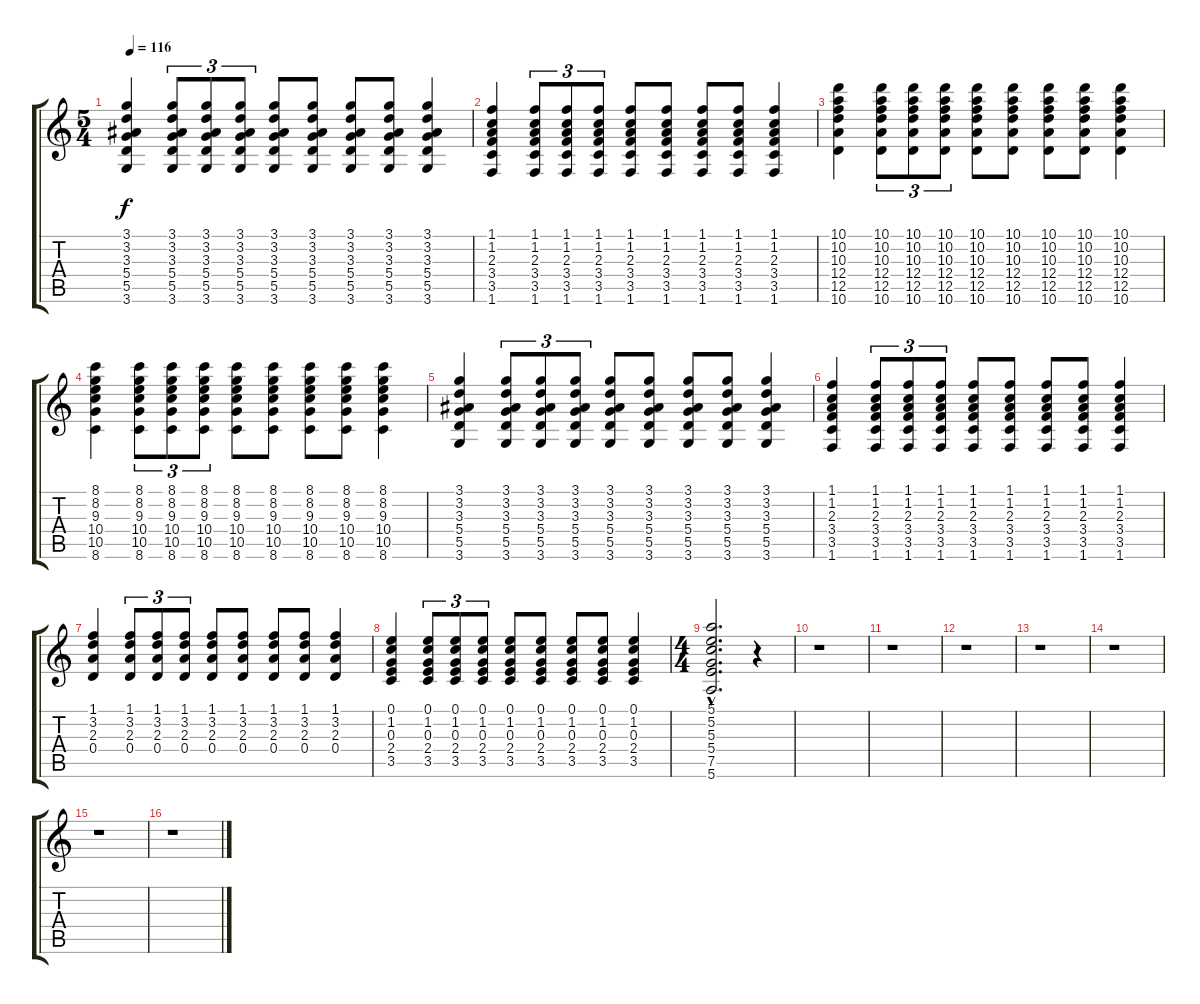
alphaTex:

\track "" {instrument distortionguitar}
\staff {score tabs}
\tuning (E4 B3 G3 D3 A2 E2) {hide}
\ts (5 4)
\tempo 116
\clef g2
\ks c
(3.1 3.2 3.3 5.4 5.5 3.6).4{dy f instrument distortionguitar} (3.1 3.2 3.3 5.4 5.5 3.6).8{tu (3 2)} (3.1 3.2 3.3 5.4 5.5 3.6).8{tu (3 2)} (3.1 3.2 3.3 5.4 5.5 3.6).8{tu (3 2)} (3.1 3.2 3.3 5.4 5.5 3.6).8 (3.1 3.2 3.3 5.4 5.5 3.6).8 (3.1 3.2 3.3 5.4 5.5 3.6).8 (3.1 3.2 3.3 5.4 5.5 3.6).8 (3.1 3.2 3.3 5.4 5.5 3.6).4 |
(1.1 1.2 2.3 3.4 3.5 1.6).4 (1.1 1.2 2.3 3.4 3.5 1.6).8{tu (3 2)} (1.1 1.2 2.3 3.4 3.5 1.6).8{tu (3 2)} (1.1 1.2 2.3 3.4 3.5 1.6).8{tu (3 2)} (1.1 1.2 2.3 3.4 3.5 1.6).8 (1.1 1.2 2.3 3.4 3.5 1.6).8 (1.1 1.2 2.3 3.4 3.5 1.6).8 (1.1 1.2 2.3 3.4 3.5 1.6).8 (1.1 1.2 2.3 3.4 3.5 1.6).4 |
(10.1 10.2 10.3 12.4 12.5 10.6).4 (10.1 10.2 10.3 12.4 12.5 10.6).8{tu (3 2)} (10.1 10.2 10.3 12.4 12.5 10.6).8{tu (3 2)} (10.1 10.2 10.3 12.4 12.5 10.6).8{tu (3 2)} (10.1 10.2 10.3 12.4 12.5 10.6).8 (10.1 10.2 10.3 12.4 12.5 10.6).8 (10.1 10.2 10.3 12.4 12.5 10.6).8 (10.1 10.2 10.3 12.4 12.5 10.6).8 (10.1 10.2 10.3 12.4 12.5 10.6).4 |
(8.1 8.2 9.3 10.4 10.5 8.6).4 (8.1 8.2 9.3 10.4 10.5 8.6).8{tu (3 2)} (8.1 8.2 9.3 10.4 10.5 8.6).8{tu (3 2)} (8.1 8.2 9.3 10.4 10.5 8.6).8{tu (3 2)} (8.1 8.2 9.3 10.4 10.5 8.6).8 (8.1 8.2 9.3 10.4 10.5 8.6).8 (8.1 8.2 9.3 10.4 10.5 8.6).8 (8.1 8.2 9.3 10.4 10.5 8.6).8 (8.1 8.2 9.3 10.4 10.5 8.6).4 |
(3.1 3.2 3.3 5.4 5.5 3.6).4 (3.1 3.2 3.3 5.4 5.5 3.6).8{tu (3 2)} (3.1 3.2 3.3 5.4 5.5 3.6).8{tu (3 2)} (3.1 3.2 3.3 5.4 5.5 3.6).8{tu (3 2)} (3.1 3.2 3.3 5.4 5.5 3.6).8 (3.1 3.2 3.3 5.4 5.5 3.6).8 (3.1 3.2 3.3 5.4 5.5 3.6).8 (3.1 3.2 3.3 5.4 5.5 3.6).8 (3.1 3.2 3.3 5.4 5.5 3.6).4 |
(1.1 1.2 2.3 3.4 3.5 1.6).4 (1.1 1.2 2.3 3.4 3.5 1.6).8{tu (3 2)} (1.1 1.2 2.3 3.4 3.5 1.6).8{tu (3 2)} (1.1 1.2 2.3 3.4 3.5 1.6).8{tu (3 2)} (1.1 1.2 2.3 3.4 3.5 1.6).8 (1.1 1.2 2.3 3.4 3.5 1.6).8 (1.1 1.2 2.3 3.4 3.5 1.6).8 (1.1 1.2 2.3 3.4 3.5 1.6).8 (1.1 1.2 2.3 3.4 3.5 1.6).4 |
(1.1 3.2 2.3 0.4).4 (1.1 3.2 2.3 0.4).8{tu (3 2)} (1.1 3.2 2.3 0.4).8{tu (3 2)} (1.1 3.2 2.3 0.4).8{tu (3 2)} (1.1 3.2 2.3 0.4).8 (1.1 3.2 2.3 0.4).8 (1.1 3.2 2.3 0.4).8 (1.1 3.2 2.3 0.4).8 (1.1 3.2 2.3 0.4).4 |
(0.1 1.2 0.3 2.4 3.5).4 (0.1 1.2 0.3 2.4 3.5).8{tu (3 2)} (0.1 1.2 0.3 2.4 3.5).8{tu (3 2)} (0.1 1.2 0.3 2.4 3.5).8{tu (3 2)} (0.1 1.2 0.3 2.4 3.5).8 (0.1 1.2 0.3 2.4 3.5).8 (0.1 1.2 0.3 2.4 3.5).8 (0.1 1.2 0.3 2.4 3.5).8 (0.1 1.2 0.3 2.4 3.5).4 |
\ts (4 4)
(5.1{hac} 5.2{hac} 5.3{hac} 5.4{hac} 7.5{hac} 5.6{hac}).2{d} r.4 |
r.1 |
r.1 |
r.1 |
r.1 |
r.1 |
r.1 |
r.1
